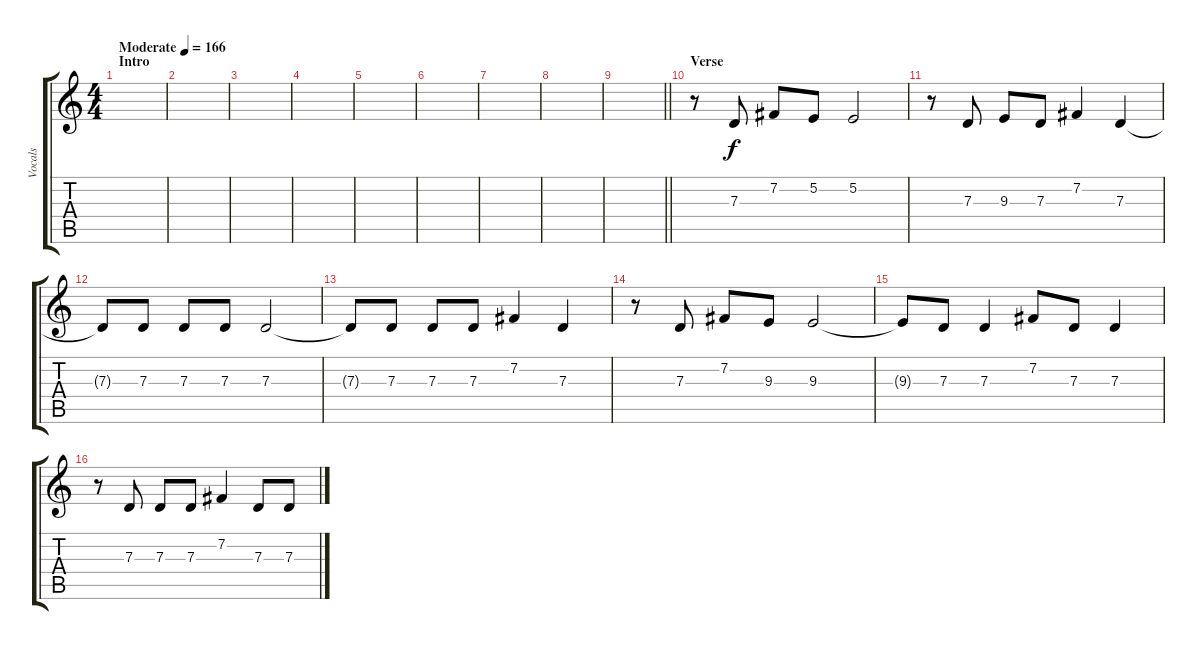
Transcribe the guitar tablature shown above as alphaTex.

\track ("Vocals" "Vocals") {instrument altosax}
\staff {score tabs}
\tuning (E4 B3 G3 D3 A2 E2) {hide}
\ts (4 4)
\section ("" "Intro")
\tempo (166 "Moderate")
\clef g2
\ks c
|
|
|
|
|
|
|
|
\barLineRight lightlight
|
\section ("" "Verse")
r.8{volume 16} 7.3.8 7.2.8 5.2.8 5.2.2 |
r.8 7.3.8 9.3.8 7.3.8 7.2.4 7.3.4 |
7.3{t}.8 7.3.8 7.3.8 7.3.8 7.3.2 |
7.3{t}.8 7.3.8 7.3.8 7.3.8 7.2.4 7.3.4 |
r.8 7.3.8 7.2.8 9.3.8 9.3.2 |
9.3{t}.8 7.3.8 7.3.4 7.2.8 7.3.8 7.3.4 |
r.8 7.3.8 7.3.8 7.3.8 7.2.4 7.3.8 7.3.8
